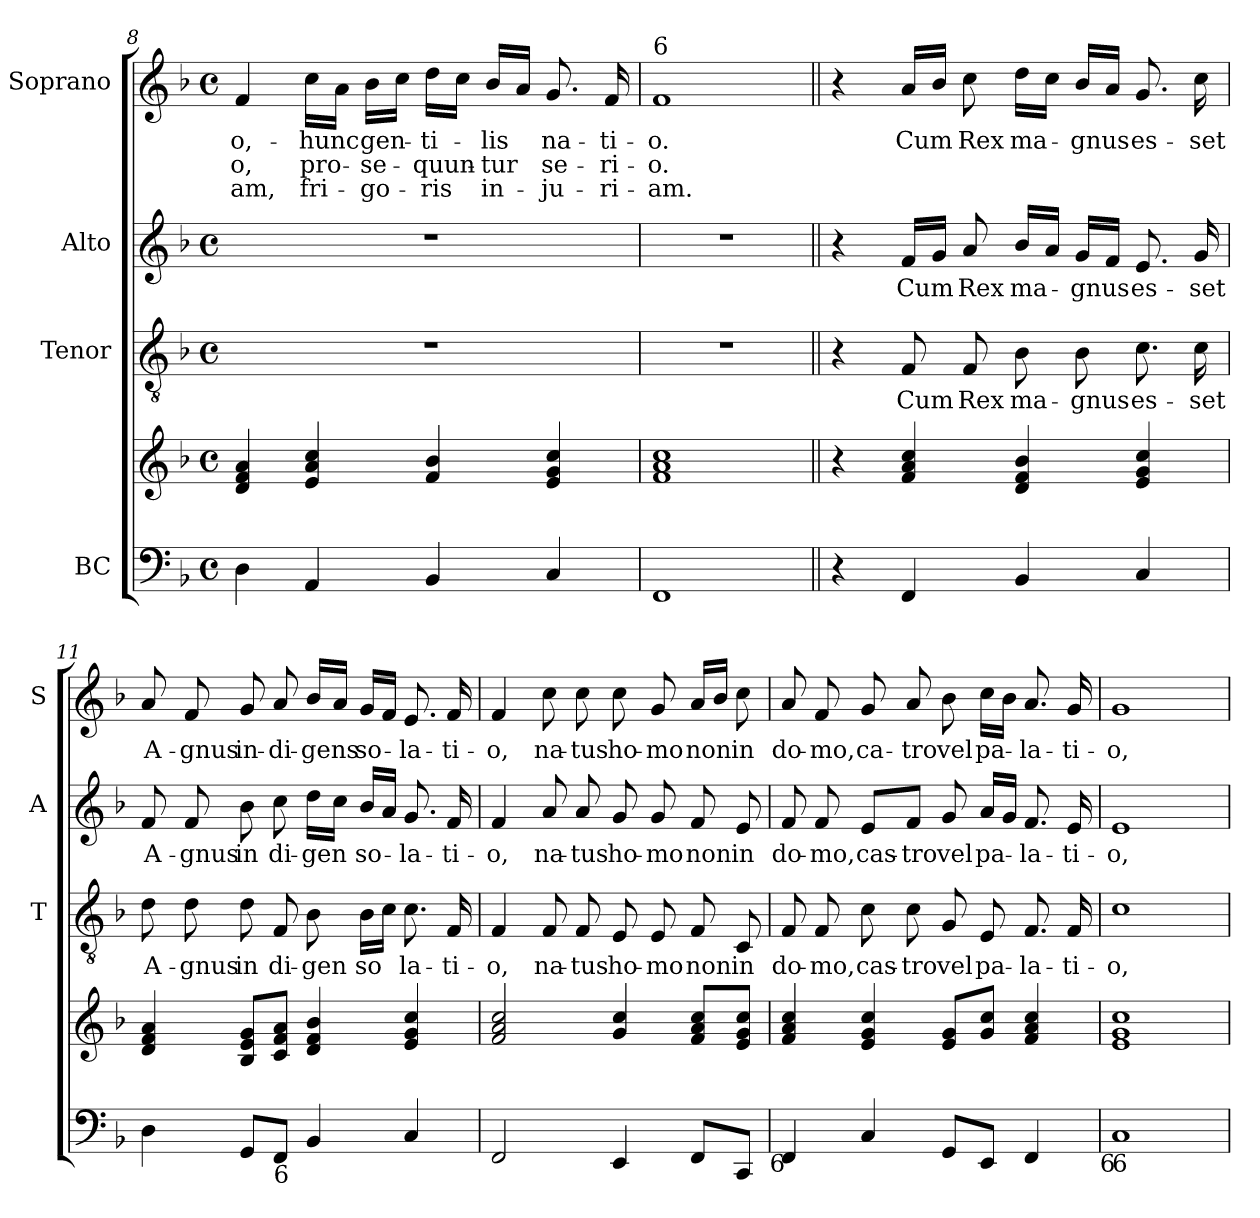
**kern	**kern	**kern	**text	**kern	**text	**kern	**text	**text	**text
*part4	*part4	*part3	*part3	*part2	*part2	*part1	*part1	*part1	*part1
*staff5	*staff4	*staff3	*staff3	*staff2	*staff2	*staff1	*staff1	*staff1	*staff1
*I"BC	*	*I"Tenor	*	*I"Alto	*	*I"Soprano	*	*	*
*	*	*I'T	*	*I'A	*	*I'S	*	*	*
*clefF4	*clefG2	*clefGv2	*	*clefG2	*	*clefG2	*	*	*
*k[b-]	*k[b-]	*k[b-]	*	*k[b-]	*	*k[b-]	*	*	*
*F:	*F:	*F:	*	*F:	*	*F:	*	*	*
*M4/4	*M4/4	*M4/4	*	*M4/4	*	*M4/4	*	*	*
*met(c)	*met(c)	*met(c)	*	*met(c)	*	*met(c)	*	*	*
=8	=8	=8	=8	=8	=8	=8	=8	=8	=8
4D\	4d/ 4f/ 4a/	1r	.	1r	.	4f/	-o,-	-o,	-am,
4AA/	4e/ 4a/ 4cc/	.	.	.	.	16cc\LL	-hunc	pro-	fri-
.	.	.	.	.	.	16a\JJ	.	.	.
.	.	.	.	.	.	16b-\LL	gen-	-se-	-go-
.	.	.	.	.	.	16cc\JJ	.	.	.
4BB-/	4f/ 4b-/	.	.	.	.	16dd\LL	-ti-	-quun-	-ris
.	.	.	.	.	.	16cc\JJ	.	.	.
.	.	.	.	.	.	16b-/LL	-lis	-tur	in-
.	.	.	.	.	.	16a/JJ	.	.	.
4C/	4e/ 4g/ 4cc/	.	.	.	.	8.g/	na-	se-	-ju-
.	.	.	.	.	.	16f/	-ti-	-ri-	-ri-
=9	=9	=9	=9	=9	=9	=9	=9	=9	=9
!	!	!	!	!	!	!LO:TX:a:t=6	!	!	!
1FF	1f 1a 1cc	1r	.	1r	.	1f	-o.	-o.	-am.
!!LO:PB:g=z
=10||	=10||	=10||	=10||	=10||	=10||	=10||	=10||	=10||	=10||
4r	4r	4r	.	4r	.	4r	.	.	.
4FF/	4f/ 4a/ 4cc/	8F/	Cum	16f/LL	Cum	16a/LL	Cum	.	.
.	.	.	.	16g/JJ	.	16b-/JJ	.	.	.
.	.	8F/	Rex	8a/	Rex	8cc\	Rex	.	.
4BB-/	4d/ 4f/ 4b-/	8B-\	ma-	16b-/LL	ma-	16dd\LL	ma-	.	.
.	.	.	.	16a/JJ	.	16cc\JJ	.	.	.
.	.	8B-\	-gnus	16g/LL	-gnus	16b-/LL	-gnus	.	.
.	.	.	.	16f/JJ	.	16a/JJ	.	.	.
4C/	4e/ 4g/ 4cc/	8.c\	es-	8.e/	es-	8.g/	es-	.	.
.	.	16c\	-set	16g/	-set	16cc\	-set	.	.
=11	=11	=11	=11	=11	=11	=11	=11	=11	=11
4D\	4d/ 4f/ 4a/	8d\	A-	8f/	A-	8a/	A-	.	.
.	.	8d\	-gnus	8f/	-gnus	8f/	-gnus	.	.
8GG/L	8B-/ 8e/ 8g/L	8d\	in	8b-\	in	8g/	in-	.	.
!LO:TX:b:t=6	!	!	!	!	!	!	!	!	!
8FF/J	8c/ 8f/ 8a/J	8F/	di-	8cc\	di-	8a/	-di-	.	.
4BB-/	4d/ 4f/ 4b-/	8B-\	-gen	16dd\LL	-gen	16b-/LL	-gens	.	.
.	.	.	.	16cc\JJ	.	16a/JJ	.	.	.
.	.	16B-\LL	so	16b-/LL	so-	16g/LL	so-	.	.
.	.	16c\JJ	.	16a/JJ	.	16f/JJ	.	.	.
4C/	4e/ 4g/ 4cc/	8.c\	la-	8.g/	-la-	8.e/	-la-	.	.
.	.	16F/	-ti-	16f/	-ti-	16f/	-ti-	.	.
=12	=12	=12	=12	=12	=12	=12	=12	=12	=12
2FF/	2f/ 2a/ 2cc/	4F/	-o,	4f/	-o,	4f/	-o,	.	.
.	.	8F/	na-	8a/	na-	8cc\	na-	.	.
.	.	8F/	-tus	8a/	-tus	8cc\	-tus	.	.
4EE/	4g/ 4cc/	8E/	ho-	8g/	ho-	8cc\	ho-	.	.
.	.	8E/	-mo	8g/	-mo	8g/	-mo	.	.
8FF/L	8f/ 8a/ 8cc/L	8F/	non	8f/	non	16a/LL	non	.	.
.	.	.	.	.	.	16b-/JJ	.	.	.
8CC/J	8e/ 8g/ 8cc/J	8C/	in	8e/	in	8cc\	in	.	.
!LO:TX:b:t=6	!	!	!	!	!	!	!	!	!
!!LO:LB:g=z
=13	=13	=13	=13	=13	=13	=13	=13	=13	=13
4FF/	4f/ 4a/ 4cc/	8F/	do-	8f/	do-	8a/	do-	.	.
.	.	8F/	-mo,	8f/	-mo,	8f/	-mo,	.	.
4C/	4e/ 4g/ 4cc/	8c\	cas-	8e/L	cas-	8g/	ca-	.	.
.	.	8c\	-tro	8f/J	-tro	8a/	-tro	.	.
8GG/L	8e/ 8g/L	8G/	vel	8g/	vel	8b-\	vel	.	.
8EE/J	8g/ 8cc/J	8E/	pa-	16a/LL	pa-	16cc\LL	pa-	.	.
.	.	.	.	16g/JJ	.	16b-\JJ	.	.	.
4FF/	4f/ 4a/ 4cc/	8.F/	-la-	8.f/	-la-	8.a/	-la-	.	.
.	.	16F/	-ti-	16e/	-ti-	16g/	-ti-	.	.
!LO:TX:b:t=6	!	!	!	!	!	!	!	!	!
=14	=14	=14	=14	=14	=14	=14	=14	=14	=14
!LO:TX:b:t=6	!	!	!	!	!	!	!	!	!
1C	1e 1g 1cc	1c	-o,	1e	-o,	1g	-o,	.	.
=	=	=	=	=	=	=	=	=	=
*-	*-	*-	*-	*-	*-	*-	*-	*-	*-
